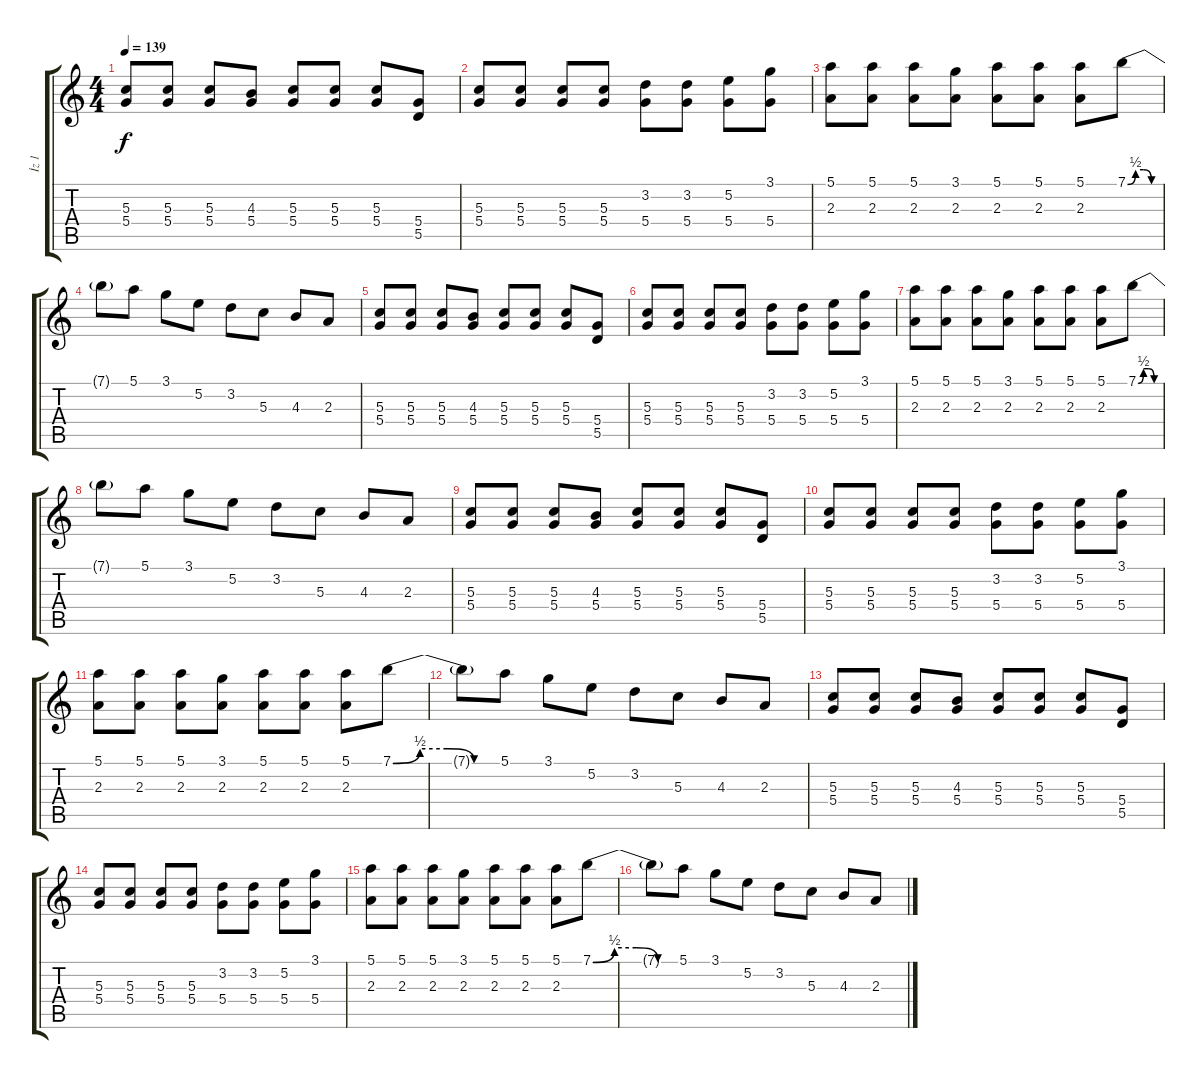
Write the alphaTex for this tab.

\track ("İz 1" "İz 1") {instrument overdrivenguitar}
\staff {score tabs}
\tuning (E4 B3 G3 D3 A2 E2) {hide}
\ts (4 4)
\tempo 139
\clef g2
\ks c
(5.3 5.4).8{dy f instrument overdrivenguitar} (5.3 5.4).8 (5.3 5.4).8 (4.3 5.4).8 (5.3 5.4).8 (5.3 5.4).8 (5.3 5.4).8 (5.4 5.5).8 |
(5.3 5.4).8 (5.3 5.4).8 (5.3 5.4).8 (5.3 5.4).8 (3.2 5.4).8 (3.2 5.4).8 (5.2 5.4).8 (3.1 5.4).8 |
(5.1 2.3).8 (5.1 2.3).8 (5.1 2.3).8 (3.1 2.3).8 (5.1 2.3).8 (5.1 2.3).8 (5.1 2.3).8 7.1{be (custom 0 0 15 2 30 2 45 0 60 0)}.8 |
7.1{t}.8 5.1.8 3.1.8 5.2.8 3.2.8 5.3.8 4.3.8 2.3.8 |
(5.3 5.4).8{instrument overdrivenguitar} (5.3 5.4).8 (5.3 5.4).8 (4.3 5.4).8 (5.3 5.4).8 (5.3 5.4).8 (5.3 5.4).8 (5.4 5.5).8 |
(5.3 5.4).8 (5.3 5.4).8 (5.3 5.4).8 (5.3 5.4).8 (3.2 5.4).8 (3.2 5.4).8 (5.2 5.4).8 (3.1 5.4).8 |
(5.1 2.3).8 (5.1 2.3).8 (5.1 2.3).8 (3.1 2.3).8 (5.1 2.3).8 (5.1 2.3).8 (5.1 2.3).8 7.1{be (custom 0 0 15 2 30 2 45 0 60 0)}.8 |
7.1{t}.8 5.1.8 3.1.8 5.2.8 3.2.8 5.3.8 4.3.8 2.3.8 |
(5.3 5.4).8{instrument overdrivenguitar} (5.3 5.4).8 (5.3 5.4).8 (4.3 5.4).8 (5.3 5.4).8 (5.3 5.4).8 (5.3 5.4).8 (5.4 5.5).8 |
(5.3 5.4).8 (5.3 5.4).8 (5.3 5.4).8 (5.3 5.4).8 (3.2 5.4).8 (3.2 5.4).8 (5.2 5.4).8 (3.1 5.4).8 |
(5.1 2.3).8 (5.1 2.3).8 (5.1 2.3).8 (3.1 2.3).8 (5.1 2.3).8 (5.1 2.3).8 (5.1 2.3).8 7.1{be (custom 0 0 15 2 30 2 45 0 60 0)}.8 |
7.1{t}.8 5.1.8 3.1.8 5.2.8 3.2.8 5.3.8 4.3.8 2.3.8 |
(5.3 5.4).8{instrument overdrivenguitar} (5.3 5.4).8 (5.3 5.4).8 (4.3 5.4).8 (5.3 5.4).8 (5.3 5.4).8 (5.3 5.4).8 (5.4 5.5).8 |
(5.3 5.4).8 (5.3 5.4).8 (5.3 5.4).8 (5.3 5.4).8 (3.2 5.4).8 (3.2 5.4).8 (5.2 5.4).8 (3.1 5.4).8 |
(5.1 2.3).8 (5.1 2.3).8 (5.1 2.3).8 (3.1 2.3).8 (5.1 2.3).8 (5.1 2.3).8 (5.1 2.3).8 7.1{be (custom 0 0 15 2 30 2 45 0 60 0)}.8 |
7.1{t}.8 5.1.8 3.1.8 5.2.8 3.2.8 5.3.8 4.3.8 2.3.8
